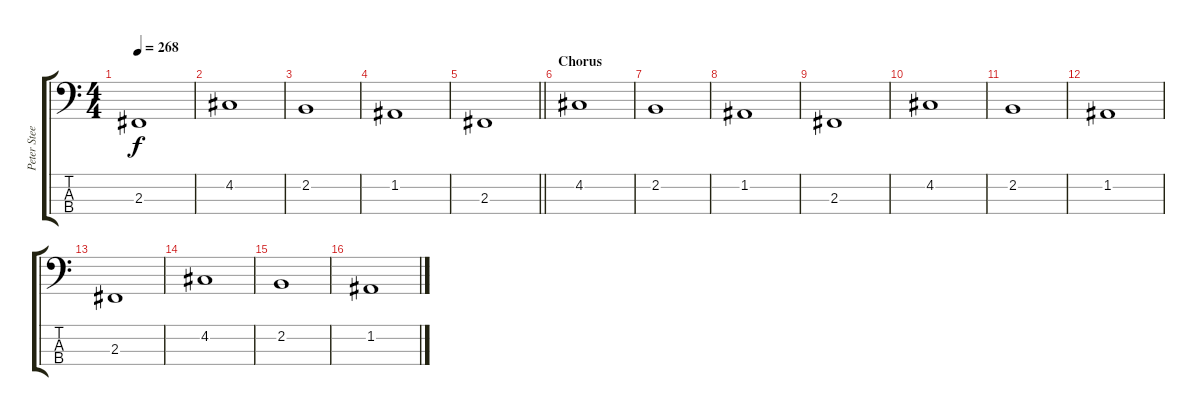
\track ("Peter Steele" "Peter Stee") {instrument electricbasspick}
\staff {score tabs}
\tuning (D2 A1 E1 B0) {hide}
\ts (4 4)
\tempo 268
\clef f4
\ks c
2.3.1{dy f} |
4.2.1 |
2.2.1 |
1.2.1 |
\barLineRight lightlight
2.3.1 |
\section ("" "Chorus")
4.2.1 |
2.2.1 |
1.2.1 |
2.3.1 |
4.2.1 |
2.2.1 |
1.2.1 |
2.3.1 |
4.2.1 |
2.2.1 |
1.2.1
